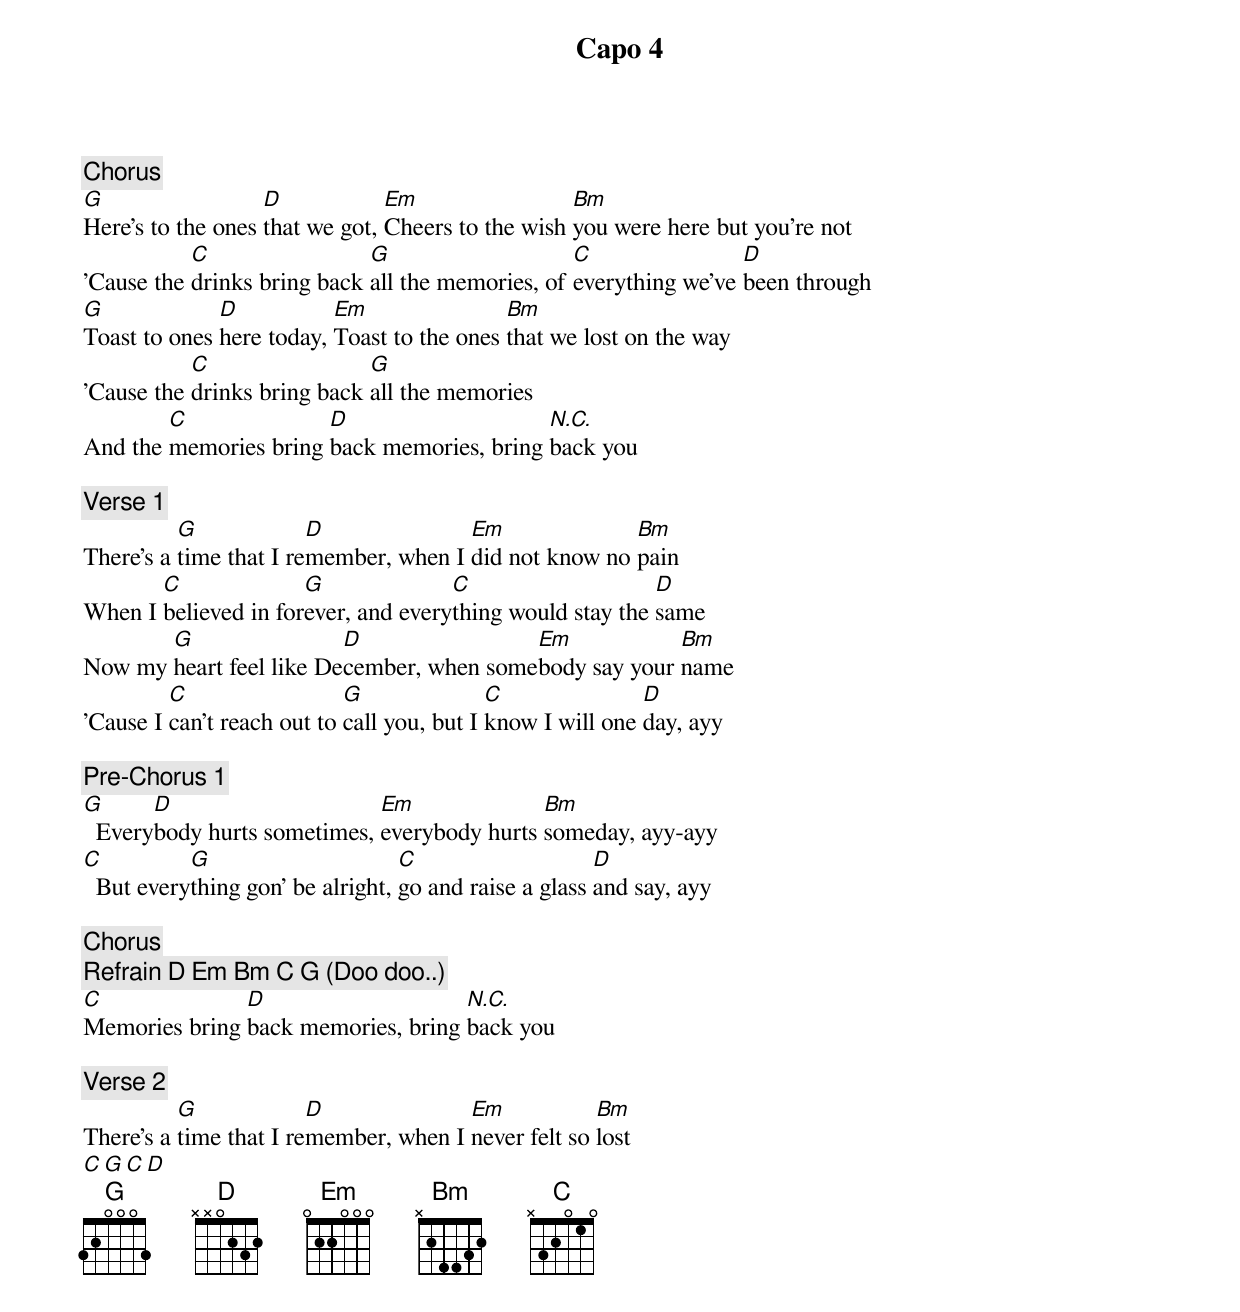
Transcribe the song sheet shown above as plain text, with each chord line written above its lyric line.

Capo 4
[Chorus]
G                  D            Em                 Bm
Here's to the ones that we got, Cheers to the wish you were here but you're not
           C                 G                    C                D
'Cause the drinks bring back all the memories, of everything we've been through
G             D           Em                Bm
Toast to ones here today, Toast to the ones that we lost on the way
           C                 G
'Cause the drinks bring back all the memories
        C              D                    N.C.
And the memories bring back memories, bring back you

[Verse 1]
          G             D              Em              Bm
There's a time that I remember, when I did not know no pain
       C              G              C                    D
When I believed in forever, and everything would stay the same
       G                 D                Em            Bm
Now my heart feel like December, when somebody say your name
         C                  G               C               D
'Cause I can't reach out to call you, but I know I will one day, ayy

[Pre-Chorus 1]
G      D                     Em              Bm
  Everybody hurts sometimes, everybody hurts someday, ayy-ayy
C          G                      C                    D
  But everything gon' be alright, go and raise a glass and say, ayy

[Chorus]
[Refrain] D Em Bm C G (Doo doo..)
C              D                    N.C.
Memories bring back memories, bring back you

[Verse 2]
          G             D              Em            Bm
There's a time that I remember, when I never felt so lost
       C               G               C            D
